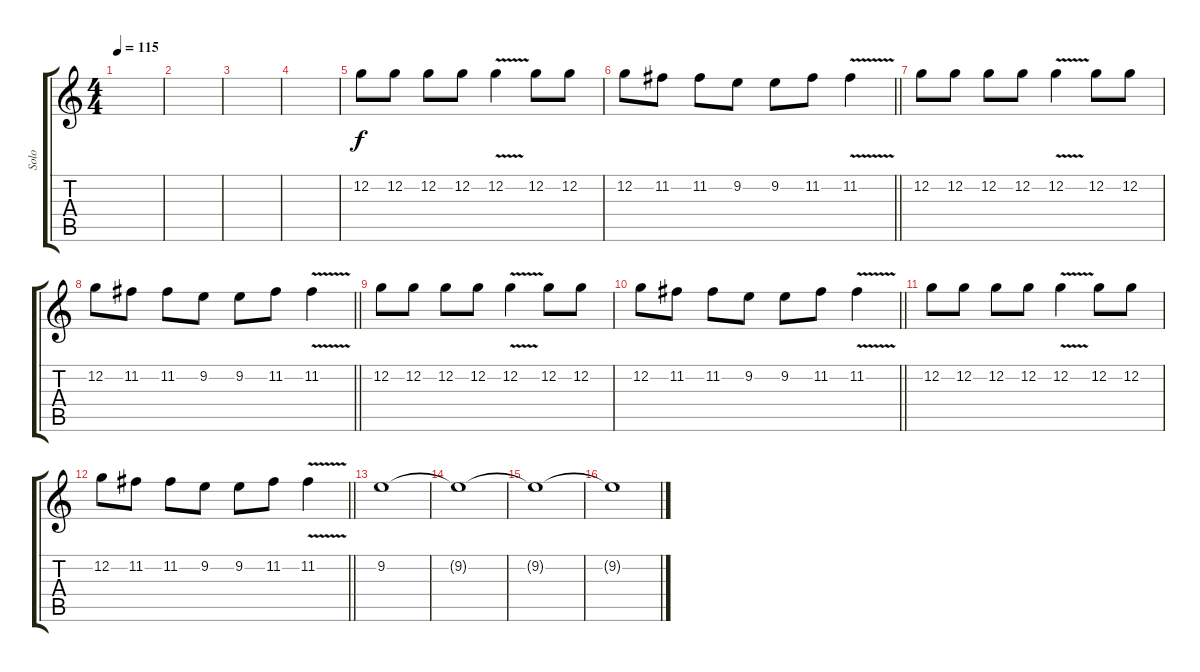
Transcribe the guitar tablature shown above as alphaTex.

\track ("Solo" "Solo") {instrument distortionguitar}
\staff {score tabs}
\tuning (C4 G3 Eb3 Bb2 F2 C2) {hide}
\ts (4 4)
\tempo 115
\clef g2
\ks c
|
|
|
|
12.2.8 12.2.8 12.2.8 12.2.8 12.2{v}.4 12.2.8 12.2.8 |
\barLineRight lightlight
12.2.8 11.2.8 11.2.8 9.2.8 9.2.8 11.2.8 11.2{v}.4 |
12.2.8 12.2.8 12.2.8 12.2.8 12.2{v}.4 12.2.8 12.2.8 |
\barLineRight lightlight
12.2.8 11.2.8 11.2.8 9.2.8 9.2.8 11.2.8 11.2{v}.4 |
12.2.8 12.2.8 12.2.8 12.2.8 12.2{v}.4 12.2.8 12.2.8 |
\barLineRight lightlight
12.2.8 11.2.8 11.2.8 9.2.8 9.2.8 11.2.8 11.2{v}.4 |
12.2.8 12.2.8 12.2.8 12.2.8 12.2{v}.4 12.2.8 12.2.8 |
\barLineRight lightlight
12.2.8 11.2.8 11.2.8 9.2.8 9.2.8 11.2.8 11.2{v}.4 |
9.2.1 |
9.2{t}.1 |
9.2{t}.1 |
9.2{t}.1
